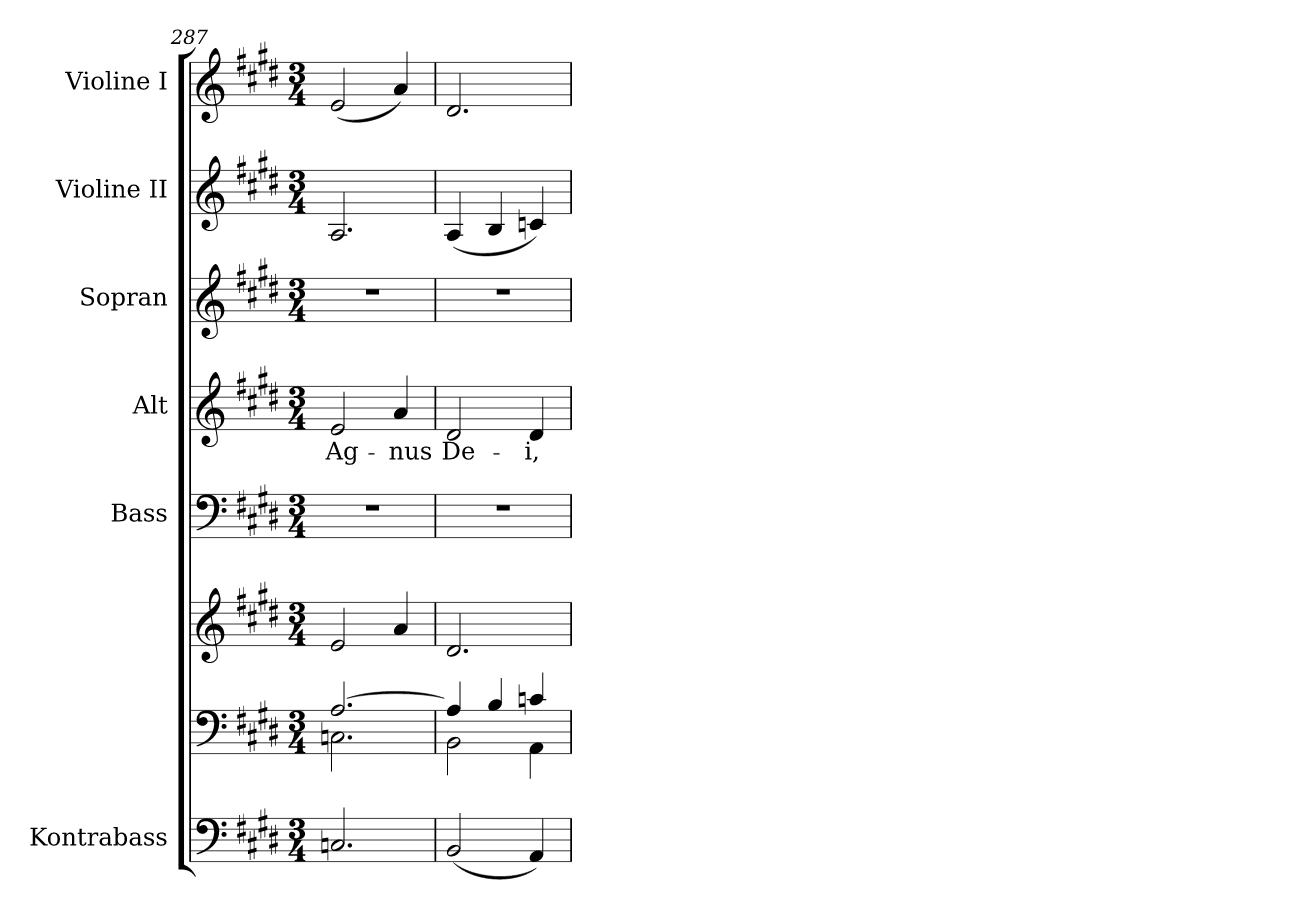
**kern	**kern	**kern	**kern	**kern	**text	**kern	**kern	**kern
*part7	*part6	*part6	*part5	*part4	*part4	*part3	*part2	*part1
*staff8	*staff7	*staff6	*staff5	*staff4	*staff4	*staff3	*staff2	*staff1
*I"Kontrabass	*	*	*I"Bass	*I"Alt	*	*I"Sopran	*I"Violine II	*I"Violine I
*I'Kb.	*	*	*I'B.	*I'A.	*	*I'S.	*I'Vl. II	*I'Vl. I
*clefF4	*clefF4	*clefG2	*clefF4	*clefG2	*	*clefG2	*clefG2	*clefG2
*ITrd7c12	*	*	*	*	*	*	*	*
*k[f#c#g#d#]	*k[f#c#g#d#]	*k[f#c#g#d#]	*k[f#c#g#d#]	*k[f#c#g#d#]	*	*k[f#c#g#d#]	*k[f#c#g#d#]	*k[f#c#g#d#]
*E:	*E:	*E:	*E:	*E:	*	*E:	*E:	*E:
*M3/4	*M3/4	*M3/4	*M3/4	*M3/4	*	*M3/4	*M3/4	*M3/4
=287	=287	=287	=287	=287	=287	=287	=287	=287
*	*^	*	*	*	*	*	*	*
!	!	!	!	!	!	!LO:LY:b	!	!	!
2.CCn/	[>2.A/	2.Cn\	2e/	2.r	2e/	Ag-	2.r	2.A/	(<2e/
!	!	!	!	!	!	!LO:LY:b	!	!	!
.	.	.	4a/	.	4a/	-nus	.	.	4a/)
=288	=288	=288	=288	=288	=288	=288	=288	=288	=288
!	!	!	!	!	!	!LO:LY:b	!	!	!
(<2BBB/	4A/]	2BB\	2.d#/	2.r	2d#/	De-	2.r	(<4A/	2.d#/
.	4B/	.	.	.	.	.	.	4B/	.
!	!	!	!	!	!	!LO:LY:b	!	!	!
4AAA/)	4cn/	4AA\	.	.	4d#/	-i,	.	4cn/)	.
*	*v	*v	*	*	*	*	*	*	*
=	=	=	=	=	=	=	=	=
*-	*-	*-	*-	*-	*-	*-	*-	*-
